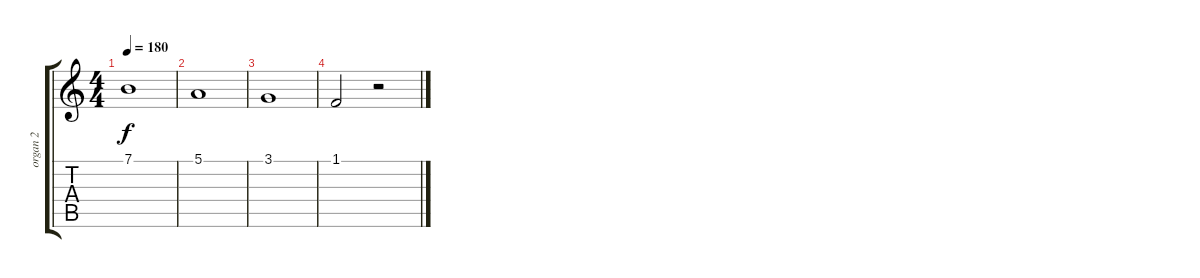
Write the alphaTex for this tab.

\track ("organ 2" "organ 2") {instrument churchorgan}
\staff {score tabs}
\tuning (E4 B3 G3 D3 A2 E2) {hide}
\ts (4 4)
\tempo 180
\clef g2
\ks c
7.1.1{dy f} |
5.1.1 |
3.1.1 |
1.1.2 r.2
